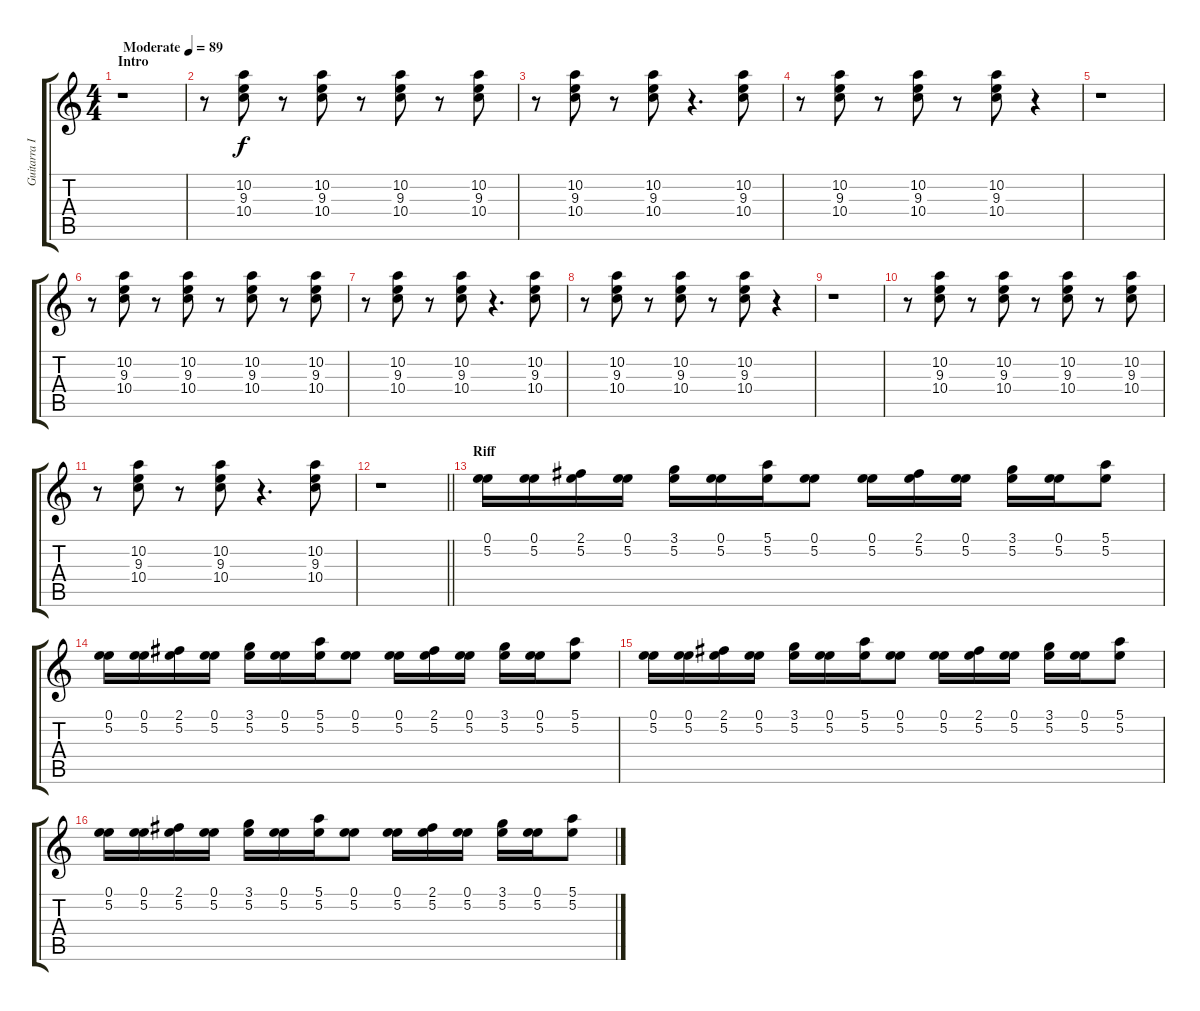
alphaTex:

\track ("Guitarra II" "Guitarra I") {instrument overdrivenguitar}
\staff {score tabs}
\tuning (E4 B3 G3 D3 A2 E2) {hide}
\ts (4 4)
\section ("" "Intro")
\tempo (89 "Moderate")
\clef g2
\ks c
r.1{dy f volume 5 instrument electricguitarjazz} |
r.8 (10.2 9.3 10.4).8 r.8 (10.2 9.3 10.4).8 r.8 (10.2 9.3 10.4).8 r.8 (10.2 9.3 10.4).8 |
r.8 (10.2 9.3 10.4).8 r.8 (10.2 9.3 10.4).8 r.4{d} (10.2 9.3 10.4).8 |
r.8 (10.2 9.3 10.4).8 r.8 (10.2 9.3 10.4).8 r.8 (10.2 9.3 10.4).8 r.4 |
r.1{volume 5 instrument electricguitarjazz} |
r.8 (10.2 9.3 10.4).8 r.8 (10.2 9.3 10.4).8 r.8 (10.2 9.3 10.4).8 r.8 (10.2 9.3 10.4).8 |
r.8 (10.2 9.3 10.4).8 r.8 (10.2 9.3 10.4).8 r.4{d} (10.2 9.3 10.4).8 |
r.8 (10.2 9.3 10.4).8 r.8 (10.2 9.3 10.4).8 r.8 (10.2 9.3 10.4).8 r.4 |
r.1{volume 5 instrument electricguitarjazz} |
r.8 (10.2 9.3 10.4).8 r.8 (10.2 9.3 10.4).8 r.8 (10.2 9.3 10.4).8 r.8 (10.2 9.3 10.4).8 |
r.8 (10.2 9.3 10.4).8 r.8 (10.2 9.3 10.4).8 r.4{d} (10.2 9.3 10.4).8 |
\barLineRight lightlight
r.1{volume 13 instrument overdrivenguitar} |
\section ("" "Riff")
(0.1 5.2).16 (0.1 5.2).16 (2.1 5.2).16 (0.1 5.2).16 (3.1 5.2).16 (0.1 5.2).16 (5.1 5.2).16 (0.1 5.2).8 (0.1 5.2).16 (2.1 5.2).16 (0.1 5.2).16 (3.1 5.2).16 (0.1 5.2).16 (5.1 5.2).8 |
(0.1 5.2).16 (0.1 5.2).16 (2.1 5.2).16 (0.1 5.2).16 (3.1 5.2).16 (0.1 5.2).16 (5.1 5.2).16 (0.1 5.2).8 (0.1 5.2).16 (2.1 5.2).16 (0.1 5.2).16 (3.1 5.2).16 (0.1 5.2).16 (5.1 5.2).8 |
(0.1 5.2).16 (0.1 5.2).16 (2.1 5.2).16 (0.1 5.2).16 (3.1 5.2).16 (0.1 5.2).16 (5.1 5.2).16 (0.1 5.2).8 (0.1 5.2).16 (2.1 5.2).16 (0.1 5.2).16 (3.1 5.2).16 (0.1 5.2).16 (5.1 5.2).8 |
(0.1 5.2).16 (0.1 5.2).16 (2.1 5.2).16 (0.1 5.2).16 (3.1 5.2).16 (0.1 5.2).16 (5.1 5.2).16 (0.1 5.2).8 (0.1 5.2).16 (2.1 5.2).16 (0.1 5.2).16 (3.1 5.2).16 (0.1 5.2).16 (5.1 5.2).8
